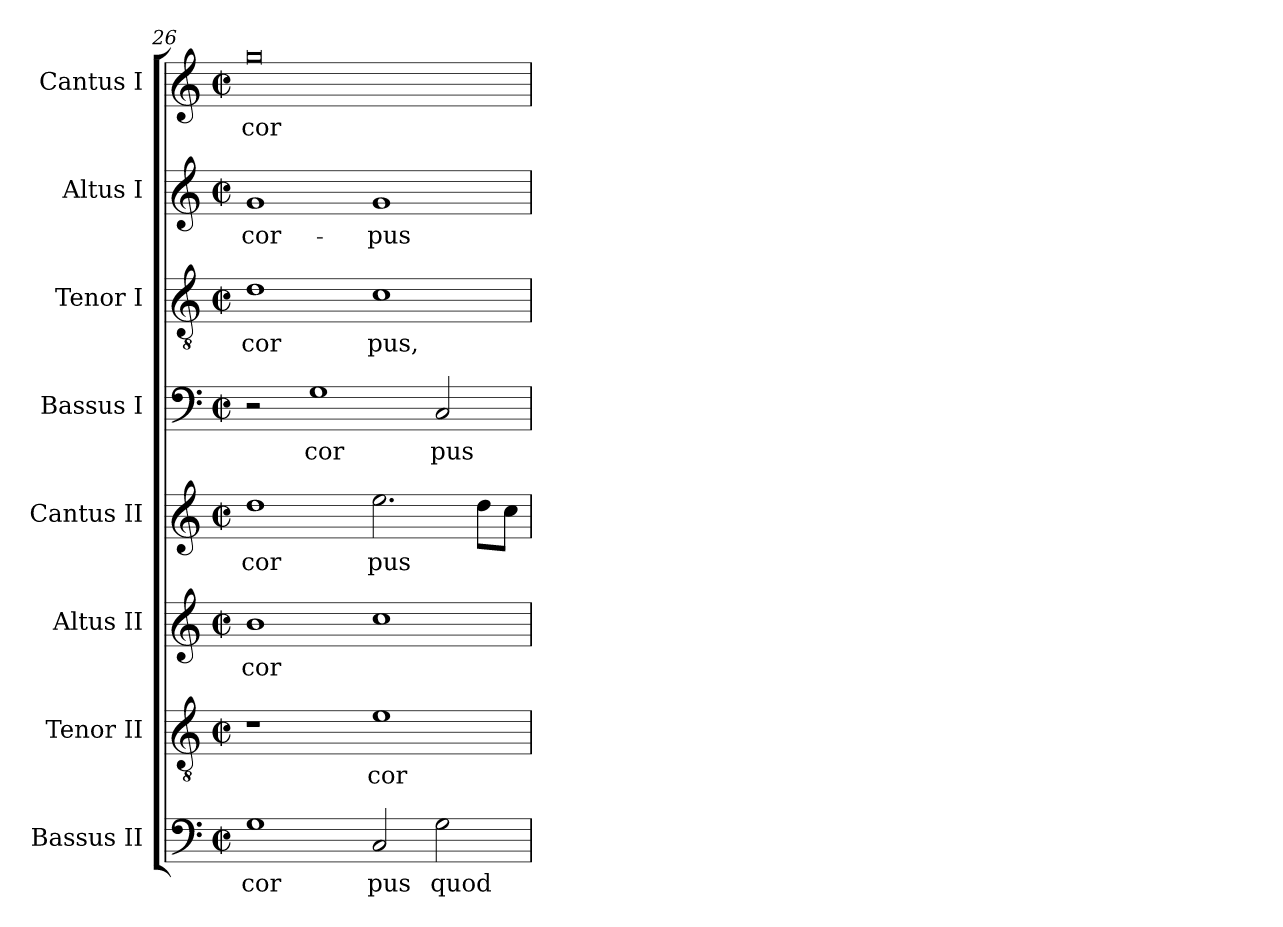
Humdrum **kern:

**kern	**text	**kern	**text	**kern	**text	**kern	**text	**kern	**text	**kern	**text	**kern	**text	**kern	**text
*part8	*part8	*part7	*part7	*part6	*part6	*part5	*part5	*part4	*part4	*part3	*part3	*part2	*part2	*part1	*part1
*staff8	*staff8	*staff7	*staff7	*staff6	*staff6	*staff5	*staff5	*staff4	*staff4	*staff3	*staff3	*staff2	*staff2	*staff1	*staff1
*I"Bassus II	*	*I"Tenor II	*	*I"Altus II	*	*I"Cantus II	*	*I"Bassus I	*	*I"Tenor I	*	*I"Altus I	*	*I"Cantus I	*
*clefF4	*	*clefGv2	*	*clefG2	*	*clefG2	*	*clefF4	*	*clefGv2	*	*clefG2	*	*clefG2	*
*M2/2	*	*M2/2	*	*M2/2	*	*M2/2	*	*M2/2	*	*M2/2	*	*M2/2	*	*M2/2	*
*met(c|)	*	*met(c|)	*	*met(c|)	*	*met(c|)	*	*met(c|)	*	*met(c|)	*	*met(c|)	*	*met(c|)	*
=26	=26	=26	=26	=26	=26	=26	=26	=26	=26	=26	=26	=26	=26	=26	=26
!	!LO:LY:b:cj	!	!	!	!LO:LY:b:cj	!	!LO:LY:b:cj	!	!	!	!LO:LY:b:cj	!	!LO:LY:b:cj	!	!LO:LY:b:cj
1G	cor	1r	.	1b	cor	1dd	cor	2r	.	1d	cor	1g	cor-	0gg	cor
!	!	!	!	!	!	!	!	!	!LO:LY:b:cj	!	!	!	!	!	!
.	.	.	.	.	.	.	.	1G	cor	.	.	.	.	.	.
!	!LO:LY:b:cj	!	!LO:LY:b:cj	!	!	!	!LO:LY:b	!	!	!	!LO:LY:b:cj	!	!LO:LY:b:cj	!	!
2C/	pus	1e	cor-	1cc	.	2.ee\	pus	.	.	1c	pus,	1g	-pus	.	.
!	!LO:LY:b	!	!	!	!	!	!	!	!LO:LY:b:cj	!	!	!	!	!	!
2G\	quod	.	.	.	.	.	.	2C/	pus	.	.	.	.	.	.
.	.	.	.	.	.	8dd\L	.	.	.	.	.	.	.	.	.
.	.	.	.	.	.	8cc\J	.	.	.	.	.	.	.	.	.
=	=	=	=	=	=	=	=	=	=	=	=	=	=	=	=
*-	*-	*-	*-	*-	*-	*-	*-	*-	*-	*-	*-	*-	*-	*-	*-
